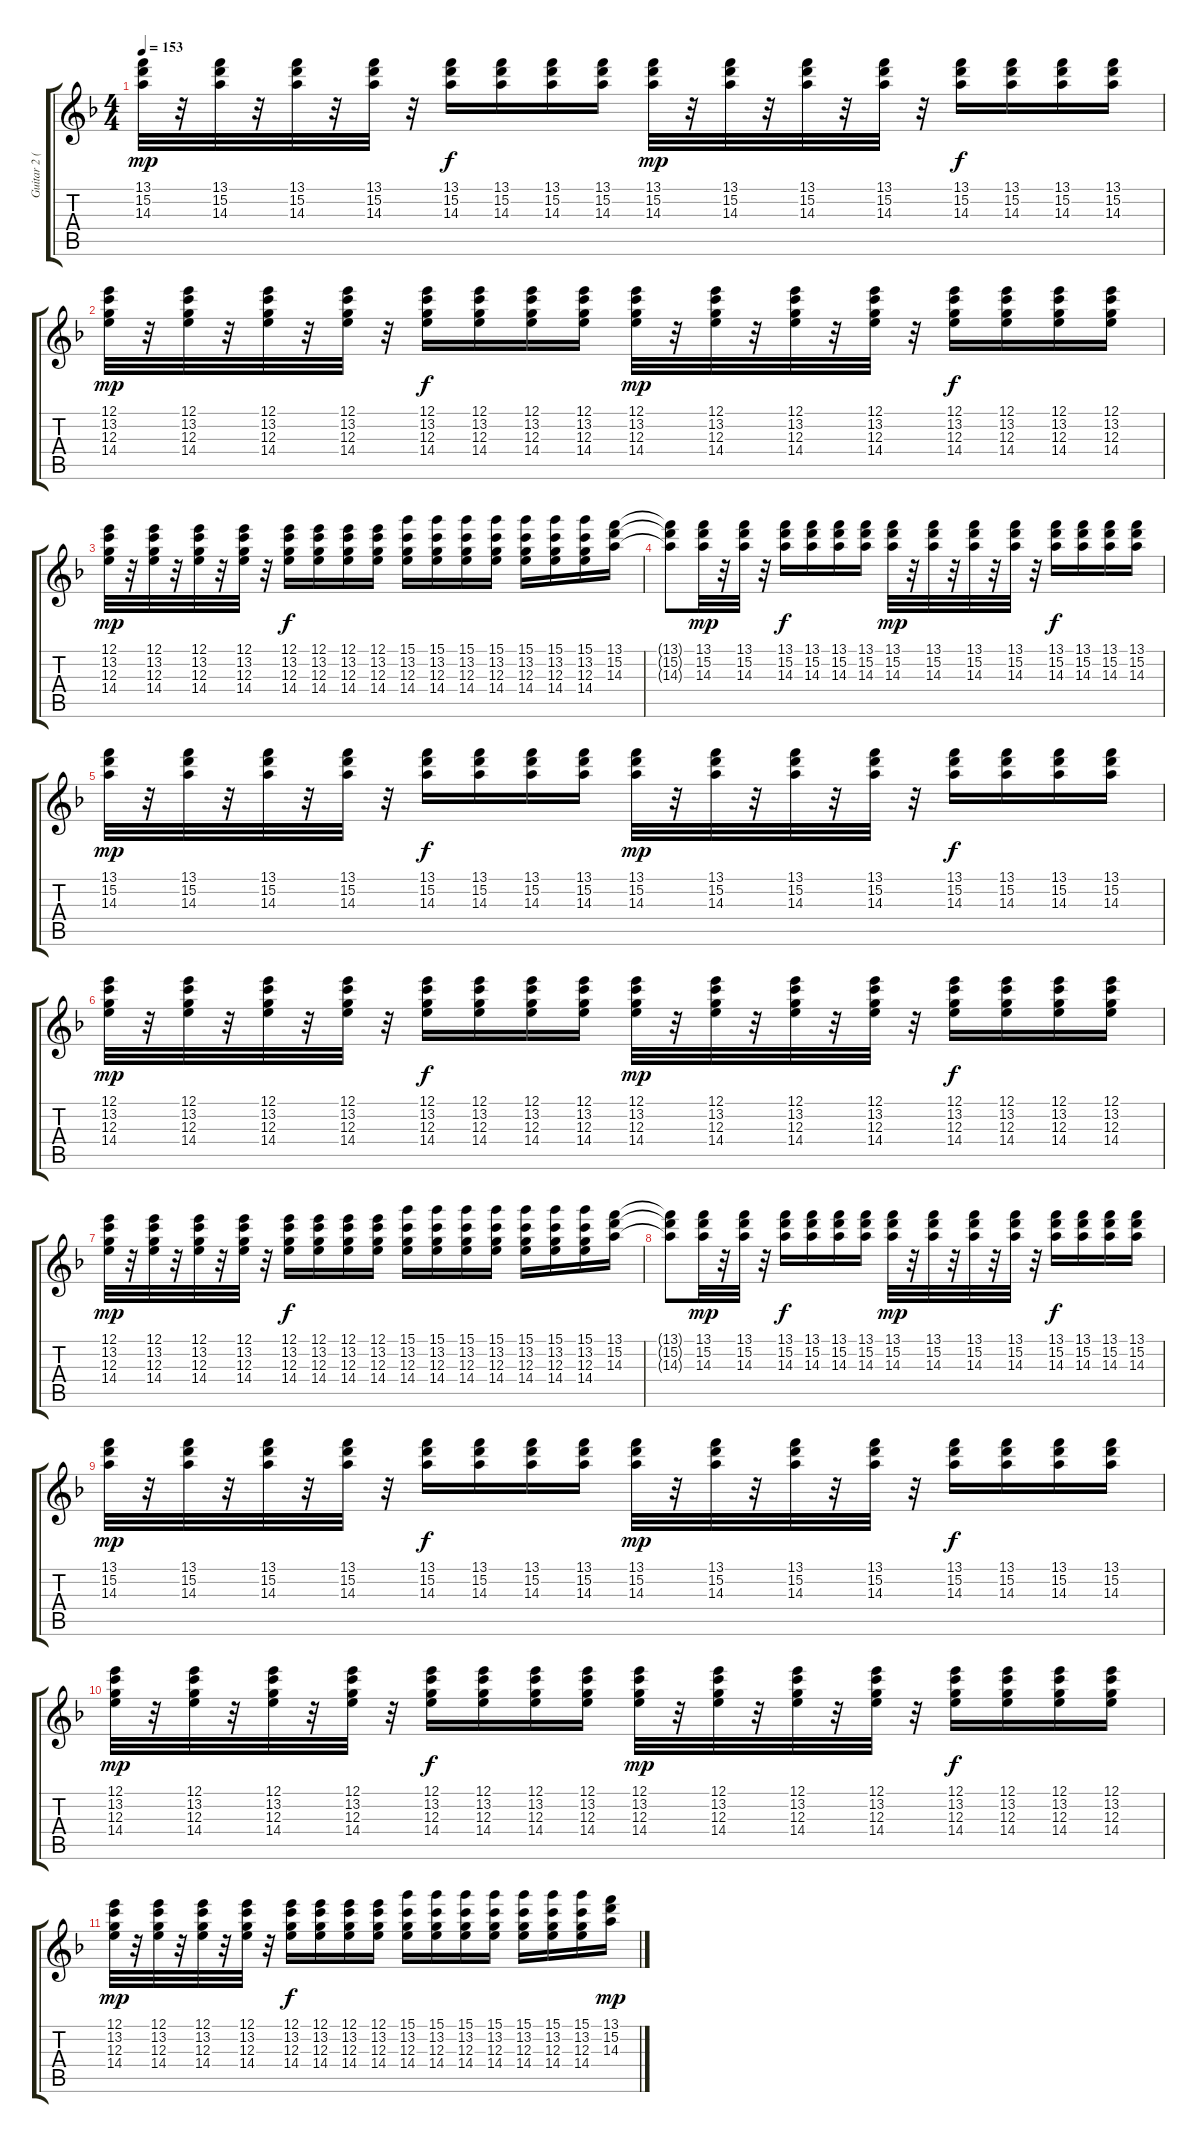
\track ("Guitar 2 (Inoran)" "Guitar 2 (") {instrument electricguitarclean}
\staff {score tabs}
\tuning (E4 B3 G3 D3 A2 E2) {hide}
\ts (4 4)
\tempo 153
\clef g2
\ks f
(13.1 15.2 14.3).32{dy mp} r.32 (13.1 15.2 14.3).32 r.32 (13.1 15.2 14.3).32 r.32 (13.1 15.2 14.3).32 r.32 (13.1 15.2 14.3).16{dy f} (13.1 15.2 14.3).16 (13.1 15.2 14.3).16 (13.1 15.2 14.3).16 (13.1 15.2 14.3).32{dy mp} r.32 (13.1 15.2 14.3).32 r.32 (13.1 15.2 14.3).32 r.32 (13.1 15.2 14.3).32 r.32 (13.1 15.2 14.3).16{dy f} (13.1 15.2 14.3).16 (13.1 15.2 14.3).16 (13.1 15.2 14.3).16 |
(12.1 13.2 12.3 14.4).32{dy mp} r.32 (12.1 13.2 12.3 14.4).32 r.32 (12.1 13.2 12.3 14.4).32 r.32 (12.1 13.2 12.3 14.4).32 r.32 (12.1 13.2 12.3 14.4).16{dy f} (12.1 13.2 12.3 14.4).16 (12.1 13.2 12.3 14.4).16 (12.1 13.2 12.3 14.4).16 (12.1 13.2 12.3 14.4).32{dy mp} r.32 (12.1 13.2 12.3 14.4).32 r.32 (12.1 13.2 12.3 14.4).32 r.32 (12.1 13.2 12.3 14.4).32 r.32 (12.1 13.2 12.3 14.4).16{dy f} (12.1 13.2 12.3 14.4).16 (12.1 13.2 12.3 14.4).16 (12.1 13.2 12.3 14.4).16 |
(12.1 13.2 12.3 14.4).32{dy mp} r.32 (12.1 13.2 12.3 14.4).32 r.32 (12.1 13.2 12.3 14.4).32 r.32 (12.1 13.2 12.3 14.4).32 r.32 (12.1 13.2 12.3 14.4).16{dy f} (12.1 13.2 12.3 14.4).16 (12.1 13.2 12.3 14.4).16 (12.1 13.2 12.3 14.4).16 (15.1 13.2 12.3 14.4).16 (15.1 13.2 12.3 14.4).16 (15.1 13.2 12.3 14.4).16 (15.1 13.2 12.3 14.4).16 (15.1 13.2 12.3 14.4).16 (15.1 13.2 12.3 14.4).16 (15.1 13.2 12.3 14.4).16 (13.1 15.2 14.3).16 |
(13.1{t} 15.2{t} 14.3{t}).8 (13.1 15.2 14.3).32{dy mp} r.32 (13.1 15.2 14.3).32 r.32 (13.1 15.2 14.3).16{dy f} (13.1 15.2 14.3).16 (13.1 15.2 14.3).16 (13.1 15.2 14.3).16 (13.1 15.2 14.3).32{dy mp} r.32 (13.1 15.2 14.3).32 r.32 (13.1 15.2 14.3).32 r.32 (13.1 15.2 14.3).32 r.32 (13.1 15.2 14.3).16{dy f} (13.1 15.2 14.3).16 (13.1 15.2 14.3).16 (13.1 15.2 14.3).16 |
(13.1 15.2 14.3).32{dy mp} r.32 (13.1 15.2 14.3).32 r.32 (13.1 15.2 14.3).32 r.32 (13.1 15.2 14.3).32 r.32 (13.1 15.2 14.3).16{dy f} (13.1 15.2 14.3).16 (13.1 15.2 14.3).16 (13.1 15.2 14.3).16 (13.1 15.2 14.3).32{dy mp} r.32 (13.1 15.2 14.3).32 r.32 (13.1 15.2 14.3).32 r.32 (13.1 15.2 14.3).32 r.32 (13.1 15.2 14.3).16{dy f} (13.1 15.2 14.3).16 (13.1 15.2 14.3).16 (13.1 15.2 14.3).16 |
(12.1 13.2 12.3 14.4).32{dy mp} r.32 (12.1 13.2 12.3 14.4).32 r.32 (12.1 13.2 12.3 14.4).32 r.32 (12.1 13.2 12.3 14.4).32 r.32 (12.1 13.2 12.3 14.4).16{dy f} (12.1 13.2 12.3 14.4).16 (12.1 13.2 12.3 14.4).16 (12.1 13.2 12.3 14.4).16 (12.1 13.2 12.3 14.4).32{dy mp} r.32 (12.1 13.2 12.3 14.4).32 r.32 (12.1 13.2 12.3 14.4).32 r.32 (12.1 13.2 12.3 14.4).32 r.32 (12.1 13.2 12.3 14.4).16{dy f} (12.1 13.2 12.3 14.4).16 (12.1 13.2 12.3 14.4).16 (12.1 13.2 12.3 14.4).16 |
(12.1 13.2 12.3 14.4).32{dy mp} r.32 (12.1 13.2 12.3 14.4).32 r.32 (12.1 13.2 12.3 14.4).32 r.32 (12.1 13.2 12.3 14.4).32 r.32 (12.1 13.2 12.3 14.4).16{dy f} (12.1 13.2 12.3 14.4).16 (12.1 13.2 12.3 14.4).16 (12.1 13.2 12.3 14.4).16 (15.1 13.2 12.3 14.4).16 (15.1 13.2 12.3 14.4).16 (15.1 13.2 12.3 14.4).16 (15.1 13.2 12.3 14.4).16 (15.1 13.2 12.3 14.4).16 (15.1 13.2 12.3 14.4).16 (15.1 13.2 12.3 14.4).16 (13.1 15.2 14.3).16 |
(13.1{t} 15.2{t} 14.3{t}).8 (13.1 15.2 14.3).32{dy mp} r.32 (13.1 15.2 14.3).32 r.32 (13.1 15.2 14.3).16{dy f} (13.1 15.2 14.3).16 (13.1 15.2 14.3).16 (13.1 15.2 14.3).16 (13.1 15.2 14.3).32{dy mp} r.32 (13.1 15.2 14.3).32 r.32 (13.1 15.2 14.3).32 r.32 (13.1 15.2 14.3).32 r.32 (13.1 15.2 14.3).16{dy f} (13.1 15.2 14.3).16 (13.1 15.2 14.3).16 (13.1 15.2 14.3).16 |
(13.1 15.2 14.3).32{dy mp} r.32 (13.1 15.2 14.3).32 r.32 (13.1 15.2 14.3).32 r.32 (13.1 15.2 14.3).32 r.32 (13.1 15.2 14.3).16{dy f} (13.1 15.2 14.3).16 (13.1 15.2 14.3).16 (13.1 15.2 14.3).16 (13.1 15.2 14.3).32{dy mp} r.32 (13.1 15.2 14.3).32 r.32 (13.1 15.2 14.3).32 r.32 (13.1 15.2 14.3).32 r.32 (13.1 15.2 14.3).16{dy f} (13.1 15.2 14.3).16 (13.1 15.2 14.3).16 (13.1 15.2 14.3).16 |
(12.1 13.2 12.3 14.4).32{dy mp} r.32 (12.1 13.2 12.3 14.4).32 r.32 (12.1 13.2 12.3 14.4).32 r.32 (12.1 13.2 12.3 14.4).32 r.32 (12.1 13.2 12.3 14.4).16{dy f} (12.1 13.2 12.3 14.4).16 (12.1 13.2 12.3 14.4).16 (12.1 13.2 12.3 14.4).16 (12.1 13.2 12.3 14.4).32{dy mp} r.32 (12.1 13.2 12.3 14.4).32 r.32 (12.1 13.2 12.3 14.4).32 r.32 (12.1 13.2 12.3 14.4).32 r.32 (12.1 13.2 12.3 14.4).16{dy f} (12.1 13.2 12.3 14.4).16 (12.1 13.2 12.3 14.4).16 (12.1 13.2 12.3 14.4).16 |
(12.1 13.2 12.3 14.4).32{dy mp} r.32 (12.1 13.2 12.3 14.4).32 r.32 (12.1 13.2 12.3 14.4).32 r.32 (12.1 13.2 12.3 14.4).32 r.32 (12.1 13.2 12.3 14.4).16{dy f} (12.1 13.2 12.3 14.4).16 (12.1 13.2 12.3 14.4).16 (12.1 13.2 12.3 14.4).16 (15.1 13.2 12.3 14.4).16 (15.1 13.2 12.3 14.4).16 (15.1 13.2 12.3 14.4).16 (15.1 13.2 12.3 14.4).16 (15.1 13.2 12.3 14.4).16 (15.1 13.2 12.3 14.4).16 (15.1 13.2 12.3 14.4).16 (13.1 15.2 14.3).16{dy mp}
